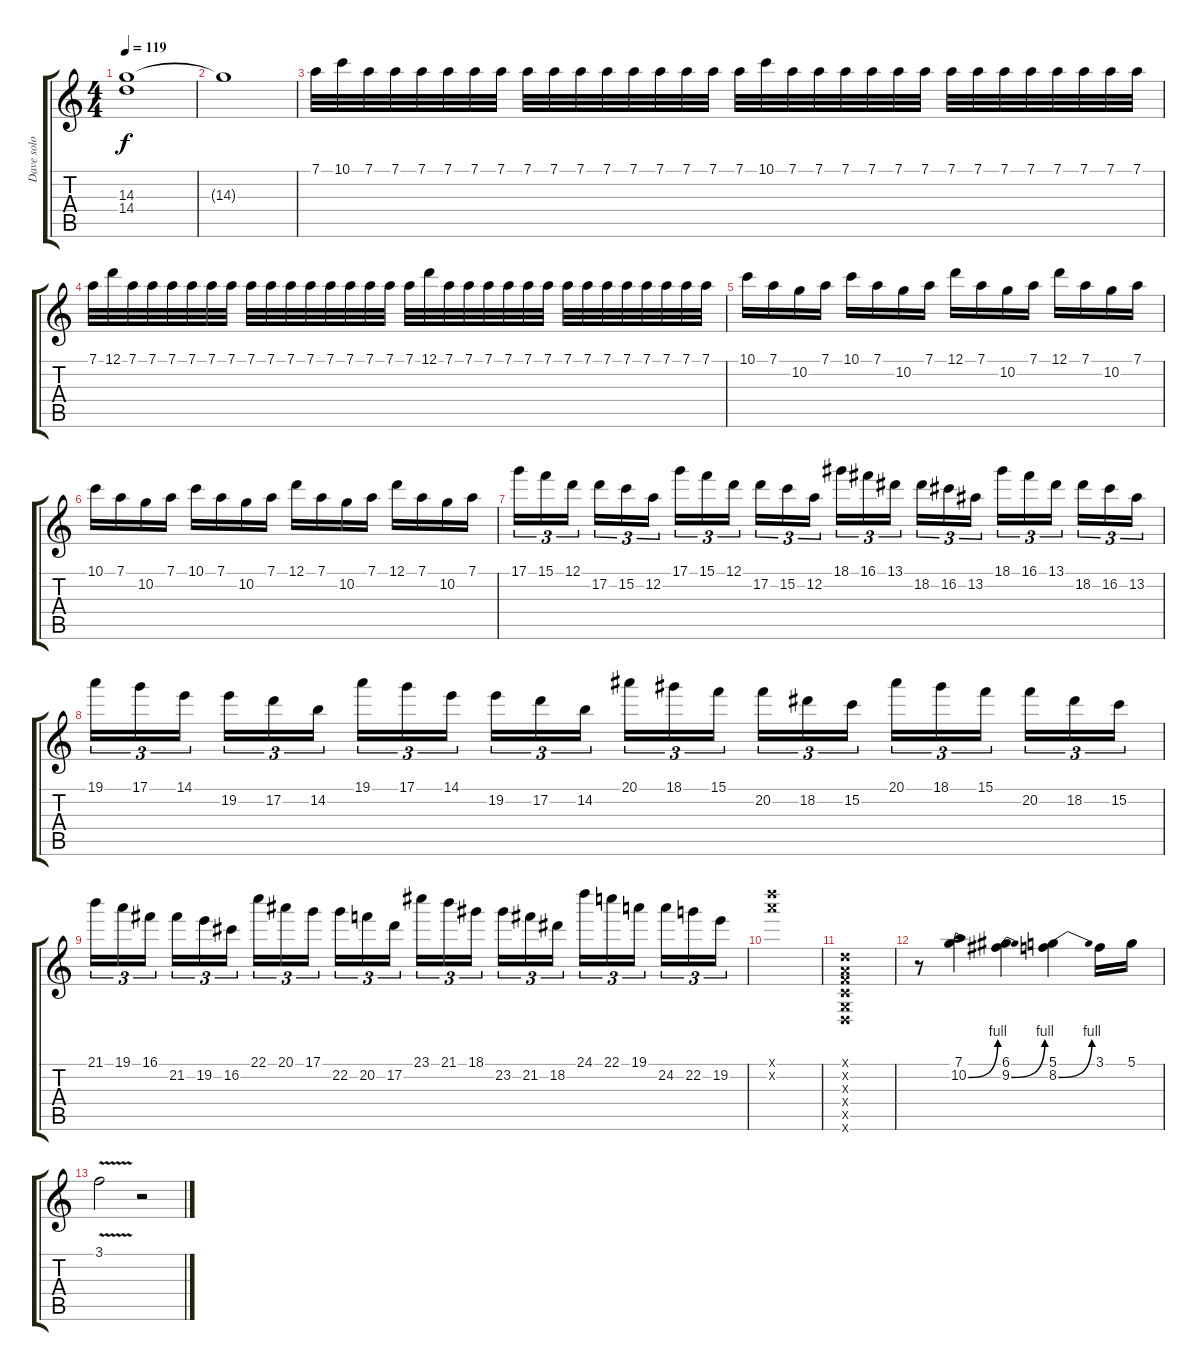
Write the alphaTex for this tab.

\track ("Dave solo and fills" "Dave solo ") {instrument distortionguitar}
\staff {score tabs}
\tuning (D4 A3 F3 C3 G2 D2) {hide}
\ts (4 4)
\tempo 119
\clef g2
\ks c
(14.3{t} 14.4{t}).1{dy f} |
14.3{t}.1 |
7.1.32 10.1.32 7.1.32 7.1.32 7.1.32 7.1.32 7.1.32 7.1.32 7.1.32 7.1.32 7.1.32 7.1.32 7.1.32 7.1.32 7.1.32 7.1.32 7.1.32 10.1.32 7.1.32 7.1.32 7.1.32 7.1.32 7.1.32 7.1.32 7.1.32 7.1.32 7.1.32 7.1.32 7.1.32 7.1.32 7.1.32 7.1.32 |
7.1.32 12.1.32 7.1.32 7.1.32 7.1.32 7.1.32 7.1.32 7.1.32 7.1.32 7.1.32 7.1.32 7.1.32 7.1.32 7.1.32 7.1.32 7.1.32 7.1.32 12.1.32 7.1.32 7.1.32 7.1.32 7.1.32 7.1.32 7.1.32 7.1.32 7.1.32 7.1.32 7.1.32 7.1.32 7.1.32 7.1.32 7.1.32 |
10.1.16 7.1.16 10.2.16 7.1.16 10.1.16 7.1.16 10.2.16 7.1.16 12.1.16 7.1.16 10.2.16 7.1.16 12.1.16 7.1.16 10.2.16 7.1.16 |
10.1.16 7.1.16 10.2.16 7.1.16 10.1.16 7.1.16 10.2.16 7.1.16 12.1.16 7.1.16 10.2.16 7.1.16 12.1.16 7.1.16 10.2.16 7.1.16 |
17.1.16{tu (3 2)} 15.1.16{tu (3 2)} 12.1.16{tu (3 2) beam splitsecondary} 17.2.16{tu (3 2)} 15.2.16{tu (3 2)} 12.2.16{tu (3 2)} 17.1.16{tu (3 2)} 15.1.16{tu (3 2)} 12.1.16{tu (3 2) beam splitsecondary} 17.2.16{tu (3 2)} 15.2.16{tu (3 2)} 12.2.16{tu (3 2)} 18.1.16{tu (3 2)} 16.1.16{tu (3 2)} 13.1.16{tu (3 2) beam splitsecondary} 18.2.16{tu (3 2)} 16.2.16{tu (3 2)} 13.2.16{tu (3 2)} 18.1.16{tu (3 2)} 16.1.16{tu (3 2)} 13.1.16{tu (3 2) beam splitsecondary} 18.2.16{tu (3 2)} 16.2.16{tu (3 2)} 13.2.16{tu (3 2)} |
19.1.16{tu (3 2)} 17.1.16{tu (3 2)} 14.1.16{tu (3 2) beam splitsecondary} 19.2.16{tu (3 2)} 17.2.16{tu (3 2)} 14.2.16{tu (3 2)} 19.1.16{tu (3 2)} 17.1.16{tu (3 2)} 14.1.16{tu (3 2) beam splitsecondary} 19.2.16{tu (3 2)} 17.2.16{tu (3 2)} 14.2.16{tu (3 2)} 20.1.16{tu (3 2)} 18.1.16{tu (3 2)} 15.1.16{tu (3 2) beam splitsecondary} 20.2.16{tu (3 2)} 18.2.16{tu (3 2)} 15.2.16{tu (3 2)} 20.1.16{tu (3 2)} 18.1.16{tu (3 2)} 15.1.16{tu (3 2) beam splitsecondary} 20.2.16{tu (3 2)} 18.2.16{tu (3 2)} 15.2.16{tu (3 2)} |
21.1.16{tu (3 2)} 19.1.16{tu (3 2)} 16.1.16{tu (3 2) beam splitsecondary} 21.2.16{tu (3 2)} 19.2.16{tu (3 2)} 16.2.16{tu (3 2)} 22.1.16{tu (3 2)} 20.1.16{tu (3 2)} 17.1.16{tu (3 2) beam splitsecondary} 22.2.16{tu (3 2)} 20.2.16{tu (3 2)} 17.2.16{tu (3 2)} 23.1.16{tu (3 2)} 21.1.16{tu (3 2)} 18.1.16{tu (3 2) beam splitsecondary} 23.2.16{tu (3 2)} 21.2.16{tu (3 2)} 18.2.16{tu (3 2)} 24.1.16{tu (3 2)} 22.1.16{tu (3 2)} 19.1.16{tu (3 2) beam splitsecondary} 24.2.16{tu (3 2)} 22.2.16{tu (3 2)} 19.2.16{tu (3 2)} |
(24.1{x} 24.2{x}).1 |
(0.1{x} 0.2{x} 0.3{x} 0.4{x} 0.5{x} 0.6{x}).1 |
r.8 (7.1 10.2{be (bend 0 0 60 4)}).4 (6.1 9.2{be (bend 0 0 60 4)}).4 (5.1 8.2{be (bend 0 0 60 4)}).4 3.1.16 5.1.16 |
3.1{v}.2 r.2
